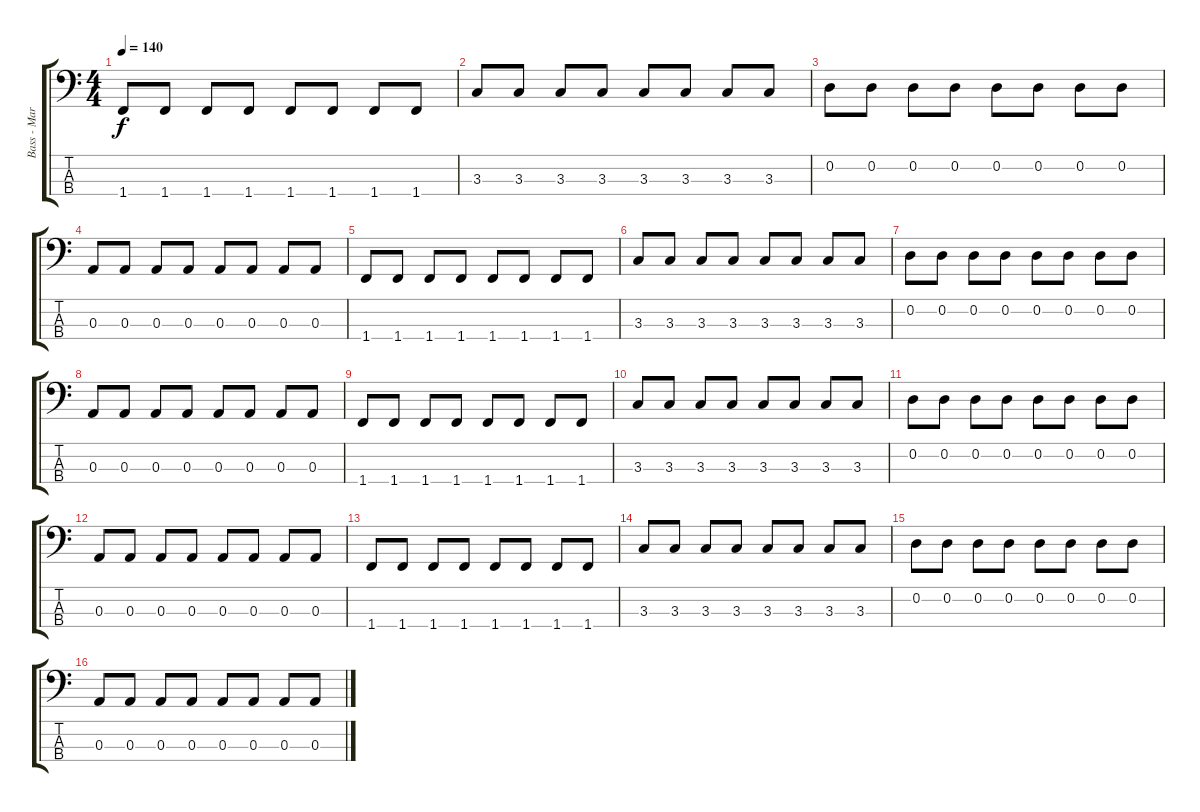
\track ("Bass - Mark Allan Hoppus" "Bass - Mar") {instrument electricbasspick}
\staff {score tabs}
\tuning (G2 D2 A1 E1) {hide}
\ts (4 4)
\tempo 140
\clef f4
\ks c
1.4.8{dy f} 1.4.8 1.4.8 1.4.8 1.4.8 1.4.8 1.4.8 1.4.8 |
3.3.8 3.3.8 3.3.8 3.3.8 3.3.8 3.3.8 3.3.8 3.3.8 |
0.2.8 0.2.8 0.2.8 0.2.8 0.2.8 0.2.8 0.2.8 0.2.8 |
0.3.8 0.3.8 0.3.8 0.3.8 0.3.8 0.3.8 0.3.8 0.3.8 |
1.4.8 1.4.8 1.4.8 1.4.8 1.4.8 1.4.8 1.4.8 1.4.8 |
3.3.8 3.3.8 3.3.8 3.3.8 3.3.8 3.3.8 3.3.8 3.3.8 |
0.2.8 0.2.8 0.2.8 0.2.8 0.2.8 0.2.8 0.2.8 0.2.8 |
0.3.8 0.3.8 0.3.8 0.3.8 0.3.8 0.3.8 0.3.8 0.3.8 |
1.4.8 1.4.8 1.4.8 1.4.8 1.4.8 1.4.8 1.4.8 1.4.8 |
3.3.8 3.3.8 3.3.8 3.3.8 3.3.8 3.3.8 3.3.8 3.3.8 |
0.2.8 0.2.8 0.2.8 0.2.8 0.2.8 0.2.8 0.2.8 0.2.8 |
0.3.8 0.3.8 0.3.8 0.3.8 0.3.8 0.3.8 0.3.8 0.3.8 |
1.4.8 1.4.8 1.4.8 1.4.8 1.4.8 1.4.8 1.4.8 1.4.8 |
3.3.8 3.3.8 3.3.8 3.3.8 3.3.8 3.3.8 3.3.8 3.3.8 |
0.2.8 0.2.8 0.2.8 0.2.8 0.2.8 0.2.8 0.2.8 0.2.8 |
0.3.8 0.3.8 0.3.8 0.3.8 0.3.8 0.3.8 0.3.8 0.3.8
